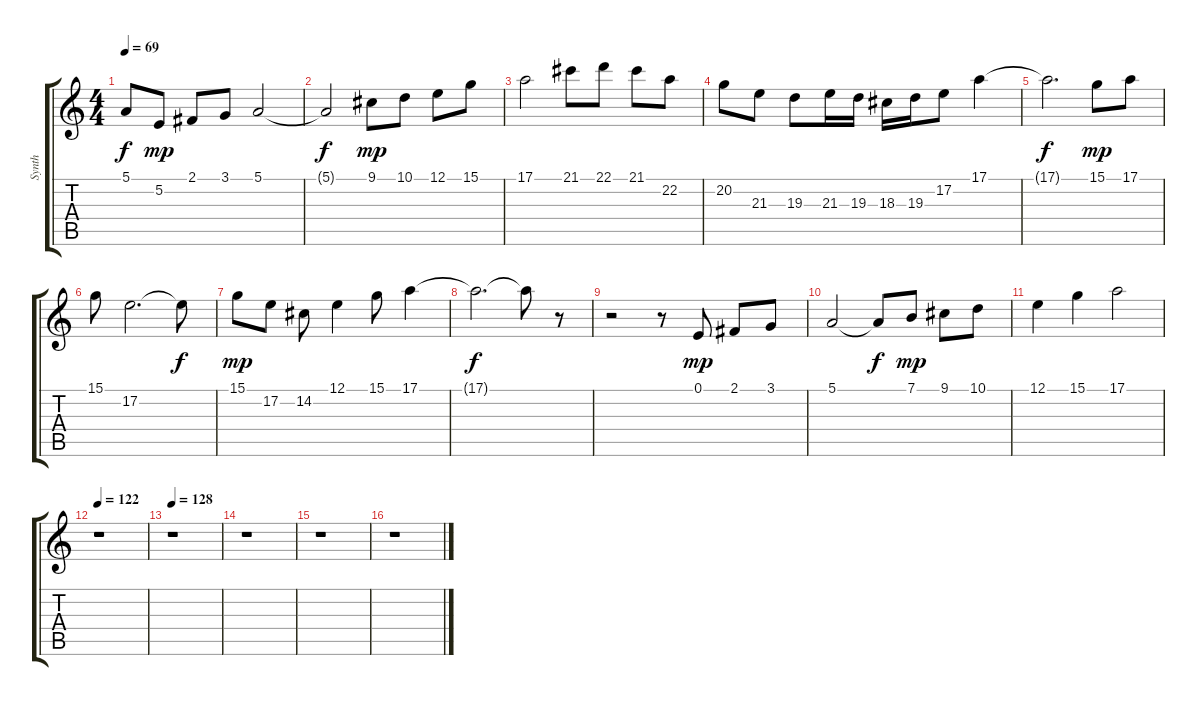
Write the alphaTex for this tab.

\track ("Synth" "Synth") {instrument accordion}
\staff {score tabs}
\tuning (E4 B3 G3 D3 A2 E2) {hide}
\ts (4 4)
\tempo 69
\clef g2
\ks c
5.1{t}.8{dy f} 5.2.8{dy mp} 2.1.8 3.1.8 5.1.2 |
5.1{t}.2{dy f} 9.1.8{dy mp} 10.1.8 12.1.8 15.1.8 |
17.1.2 21.1.8 22.1.8 21.1.8 22.2.8 |
20.2.8 21.3.8 19.3.8 21.3.16 19.3.16 18.3.16 19.3.16 17.2.8 17.1.4 |
17.1{t}.2{d dy f} 15.1.8{dy mp} 17.1.8 |
15.1.8 17.2.2{d} 17.2{t}.8{dy f} |
15.1.8{dy mp} 17.2.8 14.2.8 12.1.4 15.1.8 17.1.4 |
17.1{t}.2{d dy f} 17.1{t}.8 r.8 |
r.2 r.8 0.1.8{dy mp} 2.1.8 3.1.8 |
5.1.2 5.1{t}.8{dy f} 7.1.8{dy mp} 9.1.8 10.1.8 |
12.1.4 15.1.4 17.1.2 |
\tempo 122
r.1 |
\tempo 128
r.1 |
r.1 |
r.1 |
r.1
